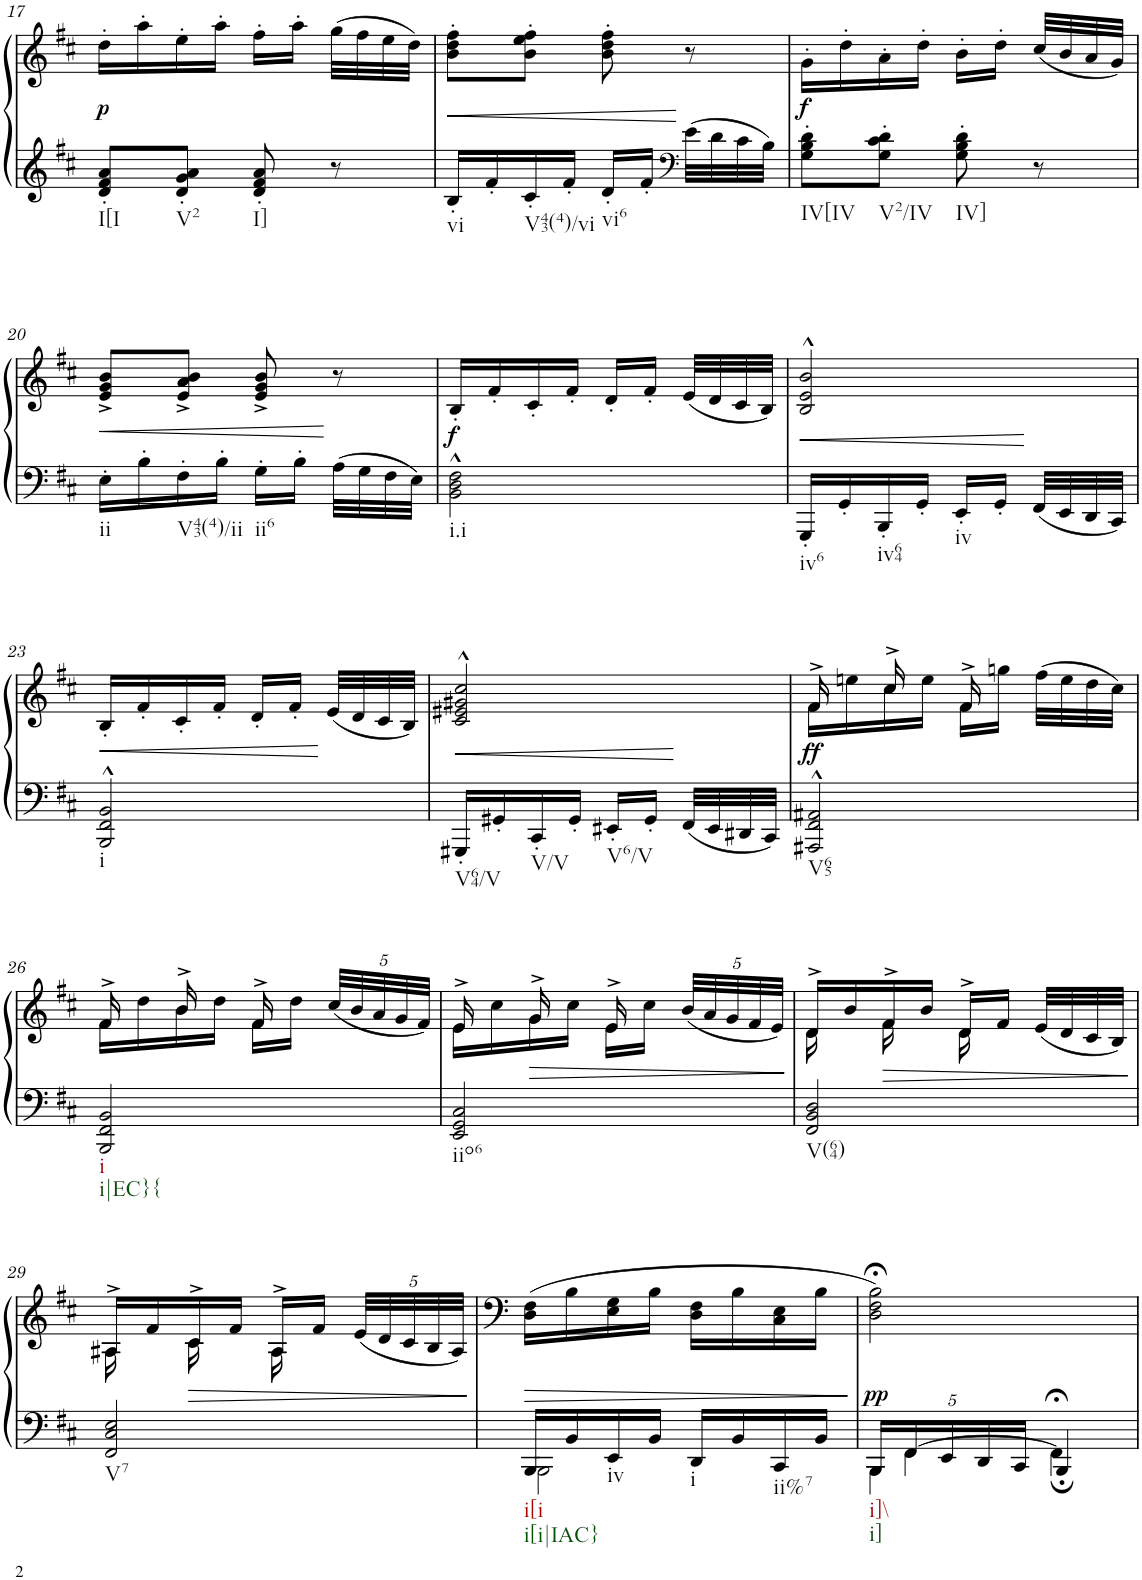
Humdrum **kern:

**kern	**kern	**dynam
*part1	*part1	*part1
*staff2	*staff1	*staff1/2
*I"Piano	*	*
*I'Pno.	*	*
!!LO:PB:g=z
*clefF4	*clefG2	*
*k[f#c#]	*k[f#c#]	*
*M2/4	*M2/4	*
=17	=17	=17
!LO:TX:b:t=I[I	!	!
!	!	!LO:DY:b
8d/' 8f#/' 8a/'L	16dd'\LL	p
.	16aa'\	.
!LO:TX:b:t=V2	!	!
8d/' 8g/' 8a/'J	16ee'\	.
.	16aa'\JJ	.
!LO:TX:b:t=I]	!	!
8d/' 8f#/' 8a/'	16ff#'\LL	.
.	16aa'\JJ	.
8r	(32gg\LLL	.
.	32ff#\	.
.	32ee\	.
.	32dd\JJJ)	.
=18	=18	=18
!LO:TX:b:t=vi	!	!
!	!	!LO:HP:b
16B'/LL	8b\' 8dd\' 8ff#\'L	<
16f#'/	.	.
!LO:TX:b:t=V43(4)/vi	!	!
16c#'/	8b\' 8ee\' 8ff#\'J	.
16f#'/JJ	.	.
!LO:TX:b:t=vi6	!	!
16d'/LL	8b\' 8dd\' 8ff#\'	.
16f#'/JJ	.	.
*clefF4	*	*
32e\LLL	8r	.
32d\	.	.
32c#\	.	.
32B\JJJ	.	.
=19	=19	=19
!LO:TX:b:t=IV[IV	!	!
!	!	!LO:DY:b
8G\' 8B\' 8d\'L	16g'\LL	f
.	16dd'\	.
!LO:TX:b:t=V2/IV	!	!
8G\' 8c#\' 8d\'J	16a'\	.
.	16dd'\JJ	.
!LO:TX:b:t=IV]	!	!
8G\' 8B\' 8d\'	16b'\LL	.
.	16dd'\JJ	.
8r	(32cc#/LLL	.
.	32b/	.
.	32a/	.
.	32g/JJJ)	.
!!LO:LB:g=z
=20	=20	=20
!LO:TX:b:t=ii	!	!
16E'\LL	8e/^ 8g/^ 8b/^L	.
16B'\	.	.
!LO:TX:b:t=V43(4)/ii	!	!
16F#'\	8e/^ 8a/^ 8b/^J	.
16B'\JJ	.	.
!LO:TX:b:t=ii6	!	!
16G'\LL	8e/^ 8g/^ 8b/^	.
16B'\JJ	.	.
32A\LLL	8r	[
32G\	.	.
32F#\	.	.
32E\JJJ	.	.
=21	=21	=21
!LO:TX:b:t=i.i	!	!
!	!	!LO:DY:b
2BB\^^ 2D\^^ 2F#\^^	16B'/LL	f
.	16f#'/	.
.	16c#'/	.
.	16f#'/JJ	.
.	16d'/LL	.
.	16f#'/JJ	.
.	(32e/LLL	.
.	32d/	.
.	32c#/	.
.	32B/JJJ)	.
=22	=22	=22
!LO:TX:b:t=iv6	!	!
!	!	!LO:HP:b=2
16GGG'/LL	2B/^^ 2e/^^ 2b/^^	<
16GG'/	.	.
!LO:TX:b:t=iv64	!	!
16BBB'/	.	.
16GG'/JJ	.	.
!LO:TX:b:t=iv	!	!
16EE'/LL	.	.
16GG'/JJ	.	.
32FF#/LLL	.	.
32EE/	.	.
32DD/	.	.
32CC#/JJJ	.	.
!!LO:LB:g=z
=23	=23	=23
!LO:TX:b:t=i	!	!
!	!	!LO:HP:b
2BBB/^^ 2FF#/^^ 2BB/^^	16B'/LL	<
.	16f#'/	.
.	16c#'/	.
.	16f#'/JJ	.
.	16d'/LL	.
.	16f#'/JJ	.
.	(32e/LLL	[
.	32d/	.
.	32c#/	.
.	32B/JJJ)	.
=24	=24	=24
!LO:TX:b:t=V64/V	!	!
!	!	!LO:HP:b=2
16GGG#X'/LL	2c#/^^ 2e#X/^^ 2g#X/^^ 2cc#/^^	<
16GG#X'/	.	.
!LO:TX:b:t=V/V	!	!
16CC#'/	.	.
16GG#'/JJ	.	.
!LO:TX:b:t=V6/V	!	!
16EE#X'/LL	.	.
16GG#'/JJ	.	.
32FF#/LLL	.	[
32EE#/	.	.
32DD#X/	.	.
32CC#/JJJ	.	.
=25	=25	=25
*	*^	*
!LO:TX:b:t=V65	!	!	!
!	!	!	!LO:DY:b
2AAA#X/^^ 2FF#/^^ 2AA#X/^^	16f#^/	16f#\LL	ff
.	16ryy	16een\	.
.	16cc#^/	16cc#\	.
.	16ryy	16ee\JJ	.
.	16f#^/	16f#\LL	.
.	16ryy	16ggn\JJ	.
.	(32ff#\LLL	8ryy	.
.	32ee\	.	.
.	32dd\	.	.
.	32cc#\JJJ)	.	.
!!LO:LB:g=z	!!
=26	=26	=26	=26
!LO:TX:b:t=i	!	!	!
!LO:TX:b:t=i|EC}{	!	!	!
2BBB/ 2FF#/ 2BB/	16f#^/	16f#\LL	.
.	16ryy	16dd\	.
.	16b^/	16b\	.
.	16ryy	16dd\JJ	.
.	16f#^/	16f#\LL	.
.	16ryy	16dd\JJ	.
*	*Xbrackettup	*	*
.	(40cc#/LLL	8ryy	.
.	40b/	.	.
.	40a/	.	.
.	40g/	.	.
.	40f#/JJJ)	.	.
=27	=27	=27	=27
!LO:TX:b:t=iio6	!	!	!
2EE/ 2GG/ 2C#/	16e^/	16e\LL	.
.	16ryy	16cc#\	.
!	!	!	!LO:HP:b
.	16g^/	16g\	>
.	16ryy	16cc#\JJ	.
.	16e^/	16e\LL	.
.	16ryy	16cc#\JJ	.
.	(40b/LLL	8ryy	.
.	40a/	.	.
.	40g/	.	.
.	40f#/	.	.
.	40e/JJJ)	.	.
*	*v	*v	*
.	.	[
=28	=28	=28
*	*^	*
!LO:TX:b:t=V(64)	!	!	!
2FF#/ 2BB/ 2D/	16d^/LL	16d\	.
.	16b/	16ryy	.
!	!	!	!LO:HP:b
.	16f#^/	16f#\	>
.	16b/JJ	16ryy	.
.	16d^/LL	16d\	.
.	16f#/JJ	8.ryy	.
.	(32e/LLL	.	.
.	32d/	.	.
.	32c#/	.	.
.	32B/JJJ)	.	.
*	*v	*v	*
.	.	]
!!LO:LB:g=z
=29	=29	=29
*	*^	*
!LO:TX:b:t=V7	!	!	!
2FF#/ 2C#/ 2E/	16A#X^/LL	16A#\	.
.	16f#/	16ryy	.
!	!	!	!LO:HP:b
.	16c#^/	16c#\	>
.	16f#/JJ	16ryy	.
.	16A#^/LL	16A#\	.
.	16f#/JJ	8.ryy	.
.	(40e/LLL	.	.
.	40d/	.	.
.	40c#/	.	.
.	40B/	.	.
.	40A#/JJJ)	.	.
*	*v	*v	*
.	.	]
=30	=30	=30
*^	*	*
!LO:TX:b:t=i[i	!	!	!
!LO:TX:b:t=i[i|IAC}	!	!	!
16BBB/LL	2BBB\	(16D\ 16F#\LL	.
16BB/	.	16B\	.
!LO:TX:b:t=iv	!	!	!
16EE/	.	16E\ 16G\	.
16BB/JJ	.	16B\JJ	.
!LO:TX:b:t=i	!	!	!
16DD/LL	.	16D\ 16F#\LL	.
16BB/	.	16B\	.
!LO:TX:b:t=ii%7	!	!	!
16CC#/	.	16C#\ 16E\	.
16BB/JJ	.	16B\JJ	.
*v	*v	*	*
.	.	]
=31	=31	=31
*Xbrackettup	*	*
*^	*	*
*	*^	*	*
!LO:TX:b:t=i]\\	!	!	!	!
!LO:TX:b:t=i]	!	!	!	!
!	!	!	!	!LO:DY:b
20BBB/LL	4BBB\	20ryy	2D\;< 2F#\;< 2B\;<)	pp
[20FF#/	.	5FF#\	.	.
20EE/	.	.	.	.
20DD/	.	.	.	.
20CC#/JJ	.	.	.	.
4BBB;/	4ryy	4FF#;<\]	.	.
*v	*v	*v	*	*
=	=	=
*-	*-	*-
